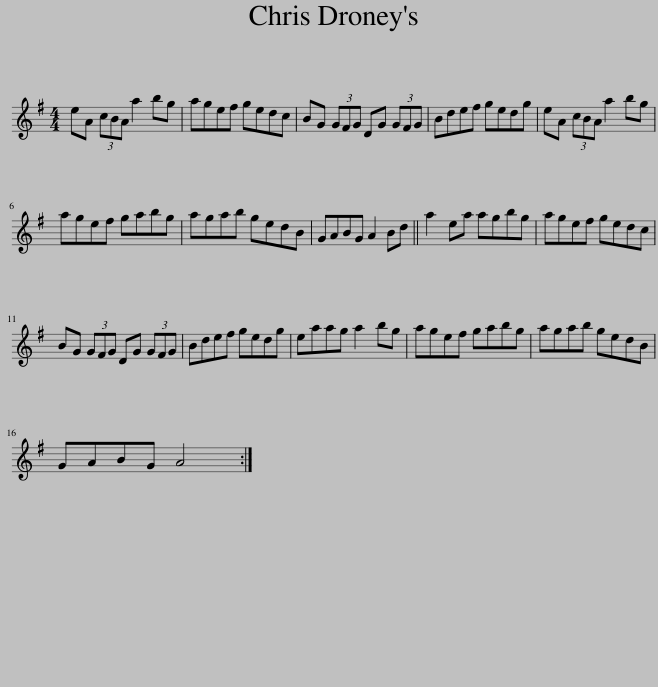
X:1
L:1/8
M:4/4
I:linebreak $
K:G
V:1 treble
V:1
 eA (3cBA a2 bg | agef gedc | BG (3GFG DG (3GFG | Bdef gedg | eA (3cBA a2 bg |$ %5
 agef gabg | agab gedB | GABG A2 Bd || a2 ea agbg | agef gedc |$ %10
 BG (3GFG DG (3GFG | Bdef gedg | eaag a2 bg | agef gabg | agab gedB |$ %15
 GABG A4 :| %16
